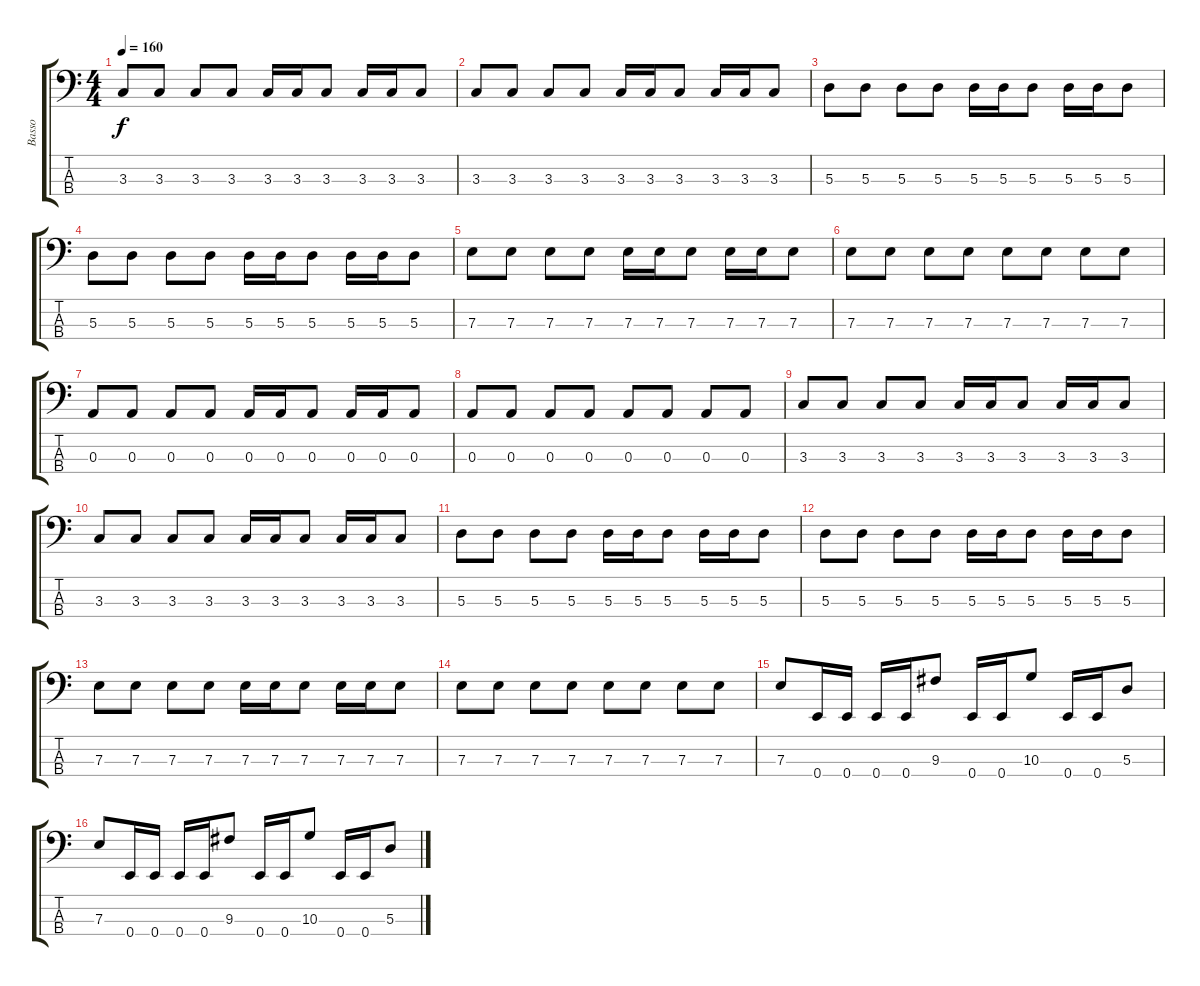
\track ("Basso" "Basso") {instrument electricbasspick}
\staff {score tabs}
\tuning (G2 D2 A1 E1) {hide}
\ts (4 4)
\tempo 160
\clef f4
\ks c
3.3.8{dy f} 3.3.8 3.3.8 3.3.8 3.3.16 3.3.16 3.3.8 3.3.16 3.3.16 3.3.8 |
3.3.8 3.3.8 3.3.8 3.3.8 3.3.16 3.3.16 3.3.8 3.3.16 3.3.16 3.3.8 |
5.3.8 5.3.8 5.3.8 5.3.8 5.3.16 5.3.16 5.3.8 5.3.16 5.3.16 5.3.8 |
5.3.8 5.3.8 5.3.8 5.3.8 5.3.16 5.3.16 5.3.8 5.3.16 5.3.16 5.3.8 |
7.3.8 7.3.8 7.3.8 7.3.8 7.3.16 7.3.16 7.3.8 7.3.16 7.3.16 7.3.8 |
7.3.8 7.3.8 7.3.8 7.3.8 7.3.8 7.3.8 7.3.8 7.3.8 |
0.3.8 0.3.8 0.3.8 0.3.8 0.3.16 0.3.16 0.3.8 0.3.16 0.3.16 0.3.8 |
0.3.8 0.3.8 0.3.8 0.3.8 0.3.8 0.3.8 0.3.8 0.3.8 |
3.3.8 3.3.8 3.3.8 3.3.8 3.3.16 3.3.16 3.3.8 3.3.16 3.3.16 3.3.8 |
3.3.8 3.3.8 3.3.8 3.3.8 3.3.16 3.3.16 3.3.8 3.3.16 3.3.16 3.3.8 |
5.3.8 5.3.8 5.3.8 5.3.8 5.3.16 5.3.16 5.3.8 5.3.16 5.3.16 5.3.8 |
5.3.8 5.3.8 5.3.8 5.3.8 5.3.16 5.3.16 5.3.8 5.3.16 5.3.16 5.3.8 |
7.3.8 7.3.8 7.3.8 7.3.8 7.3.16 7.3.16 7.3.8 7.3.16 7.3.16 7.3.8 |
7.3.8 7.3.8 7.3.8 7.3.8 7.3.8 7.3.8 7.3.8 7.3.8 |
7.3.8 0.4.16 0.4.16 0.4.16 0.4.16 9.3.8 0.4.16 0.4.16 10.3.8 0.4.16 0.4.16 5.3.8 |
7.3.8 0.4.16 0.4.16 0.4.16 0.4.16 9.3.8 0.4.16 0.4.16 10.3.8 0.4.16 0.4.16 5.3.8
